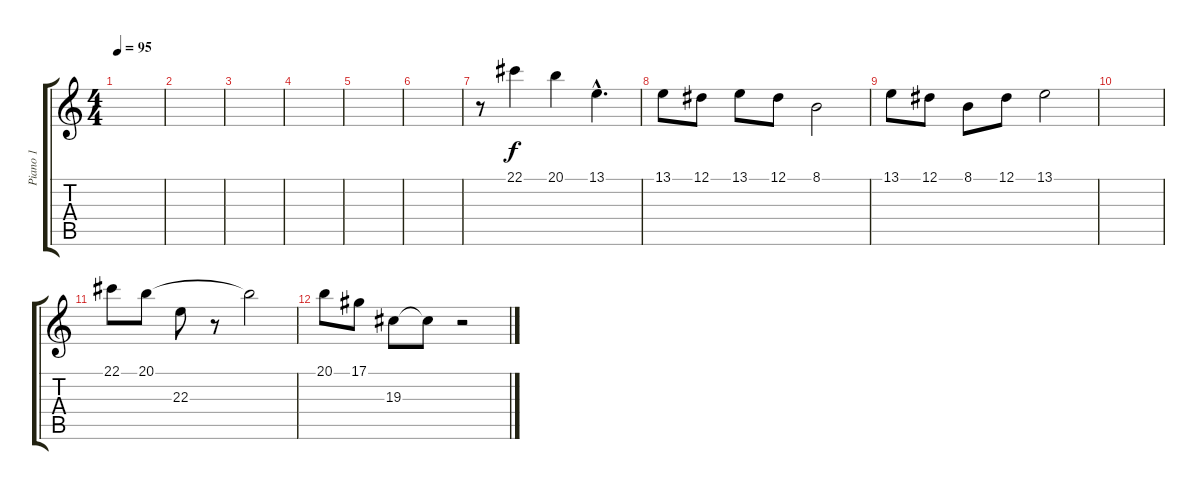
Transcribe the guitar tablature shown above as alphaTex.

\track ("Piano 1" "Piano 1") {instrument acousticgrandpiano}
\staff {score tabs}
\tuning (Eb4 Bb3 Gb3 Db3 Ab2 Eb2) {hide}
\ts (4 4)
\tempo 95
\clef g2
\ks c
|
|
|
|
|
|
r.8 22.1.4 20.1.4 13.1{hac}.4{d} |
13.1.8 12.1.8 13.1.8 12.1.8 8.1.2 |
13.1.8 12.1.8 8.1.8 12.1.8 13.1.2 |
|
22.1.8 20.1.8 22.3.8 r.8 20.1{t}.2 |
20.1.8 17.1.8 19.3.8 19.3{t}.8 r.2
